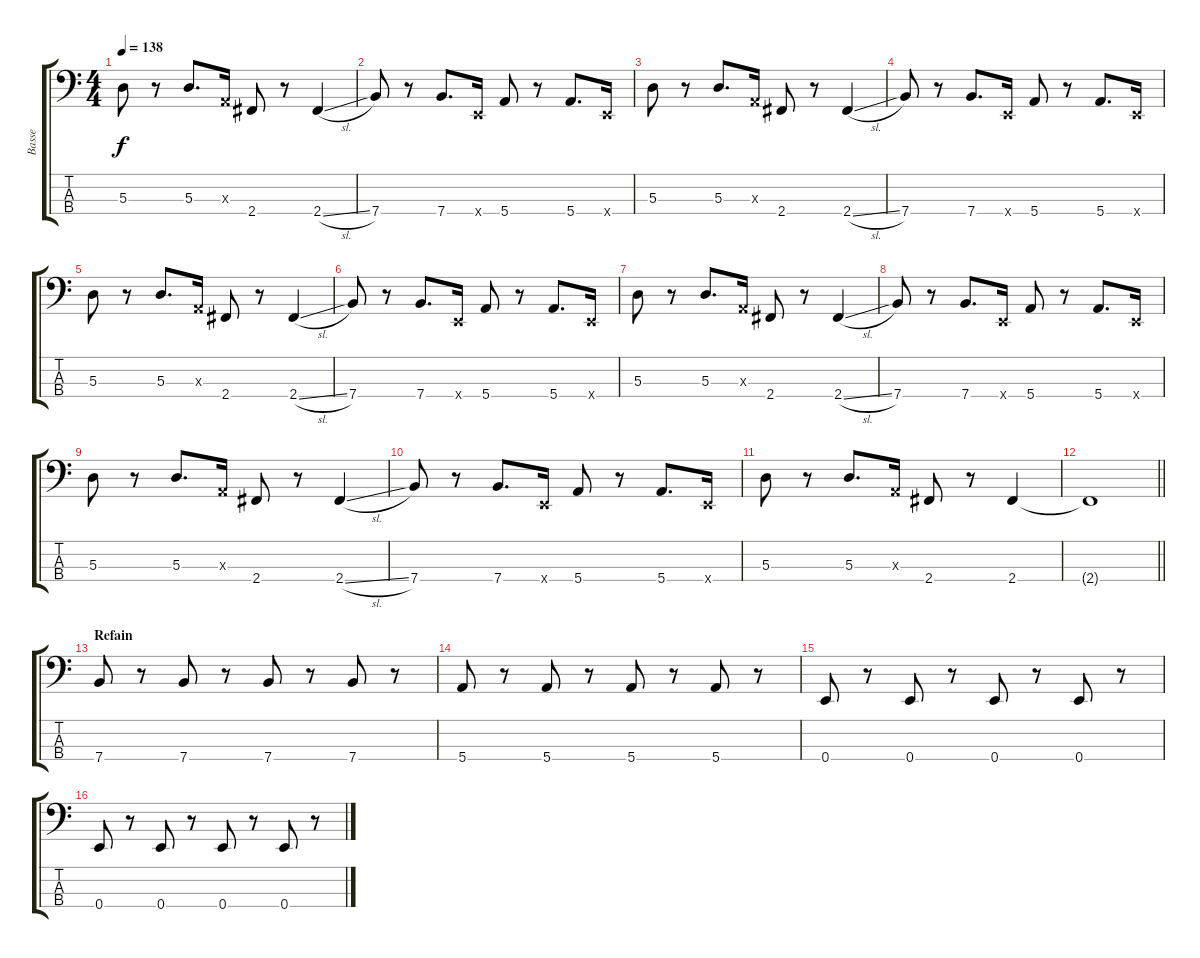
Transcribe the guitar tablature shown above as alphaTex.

\track ("Basse" "Basse") {instrument electricbasspick}
\staff {score tabs}
\tuning (G2 D2 A1 E1) {hide}
\ts (4 4)
\tempo 138
\clef f4
\ks c
5.3.8{dy f} r.8 5.3.8{d} 0.3{x}.16 2.4.8 r.8 2.4{sl}.4 |
7.4.8 r.8 7.4.8{d} 0.4{x}.16 5.4.8 r.8 5.4.8{d} 0.4{x}.16 |
5.3.8 r.8 5.3.8{d} 0.3{x}.16 2.4.8 r.8 2.4{sl}.4 |
7.4.8 r.8 7.4.8{d} 0.4{x}.16 5.4.8 r.8 5.4.8{d} 0.4{x}.16 |
5.3.8 r.8 5.3.8{d} 0.3{x}.16 2.4.8 r.8 2.4{sl}.4 |
7.4.8 r.8 7.4.8{d} 0.4{x}.16 5.4.8 r.8 5.4.8{d} 0.4{x}.16 |
5.3.8 r.8 5.3.8{d} 0.3{x}.16 2.4.8 r.8 2.4{sl}.4 |
7.4.8 r.8 7.4.8{d} 0.4{x}.16 5.4.8 r.8 5.4.8{d} 0.4{x}.16 |
5.3.8 r.8 5.3.8{d} 0.3{x}.16 2.4.8 r.8 2.4{sl}.4 |
7.4.8 r.8 7.4.8{d} 0.4{x}.16 5.4.8 r.8 5.4.8{d} 0.4{x}.16 |
5.3.8 r.8 5.3.8{d} 0.3{x}.16 2.4.8 r.8 2.4.4 |
\barLineRight lightlight
2.4{t}.1 |
\section ("" "Refain")
7.4.8 r.8 7.4.8 r.8 7.4.8 r.8 7.4.8 r.8 |
5.4.8 r.8 5.4.8 r.8 5.4.8 r.8 5.4.8 r.8 |
0.4.8 r.8 0.4.8 r.8 0.4.8 r.8 0.4.8 r.8 |
0.4.8 r.8 0.4.8 r.8 0.4.8 r.8 0.4.8 r.8
